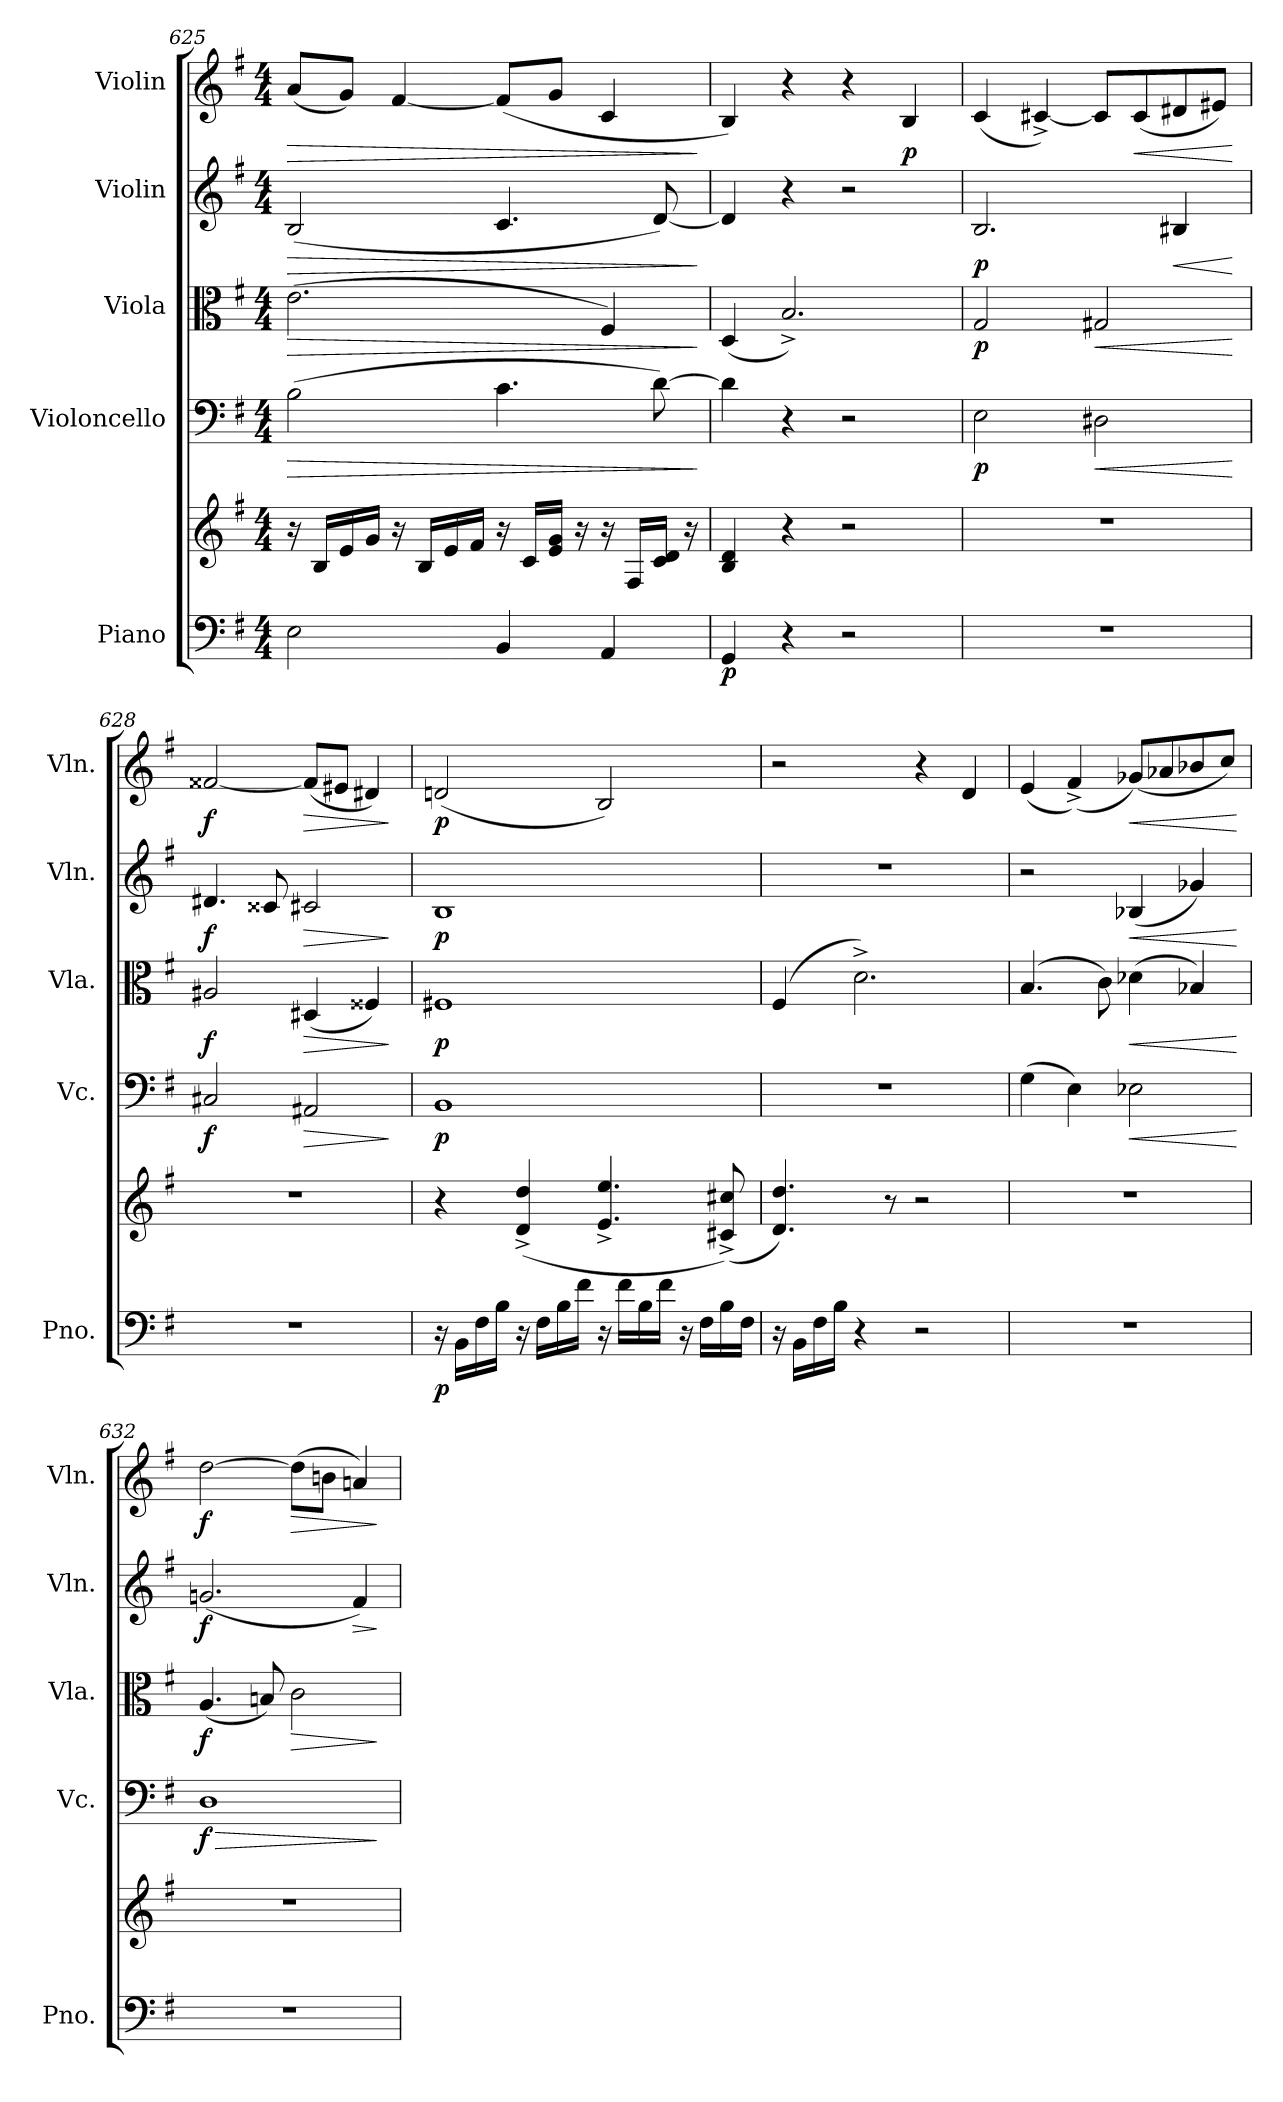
**kern	**kern	**dynam	**kern	**dynam	**kern	**dynam	**kern	**dynam	**kern	**dynam
*part5	*part5	*part5	*part4	*part4	*part3	*part3	*part2	*part2	*part1	*part1
*staff6	*staff5	*staff5/6	*staff4	*staff4	*staff3	*staff3	*staff2	*staff2	*staff1	*staff1
*I"Piano	*	*	*I"Violoncello	*	*I"Viola	*	*I"Violin	*	*I"Violin	*
*I'Pno.	*	*	*I'Vc.	*	*I'Vla.	*	*I'Vln.	*	*I'Vln.	*
!!LO:LB:g=z
*clefF4	*clefG2	*	*clefF4	*	*clefC3	*	*clefG2	*	*clefG2	*
*k[f#]	*k[f#]	*	*k[f#]	*	*k[f#]	*	*k[f#]	*	*k[f#]	*
*M4/4	*M4/4	*	*M4/4	*	*M4/4	*	*M4/4	*	*M4/4	*
=625	=625	=625	=625	=625	=625	=625	=625	=625	=625	=625
!	!	!	!	!LO:HP:b	!	!LO:HP:b	!	!LO:HP:b	!	!LO:HP:b
2E\	16r	.	(2B\	>	(2.e\	>	(2B/	>	(8a/L	>
.	16B/LL	.	.	.	.	.	.	.	.	.
.	16e/	.	.	.	.	.	.	.	8g/J)	.
.	16g/JJ	.	.	.	.	.	.	.	.	.
.	16r	.	.	.	.	.	.	.	[4f#/	.
.	16B/LL	.	.	.	.	.	.	.	.	.
.	16e/	.	.	.	.	.	.	.	.	.
.	16f#/JJ	.	.	.	.	.	.	.	.	.
4BB/	16r	.	4.c\	.	.	.	4.c/	.	(8f#/L]	.
.	16c/LL	.	.	.	.	.	.	.	.	.
.	16e/ 16g/JJ	.	.	.	.	.	.	.	8g/J	.
.	16r	.	.	.	.	.	.	.	.	.
4AA/	16r	.	.	.	4F#/)	.	.	.	4c/	.
.	16F#/LL	.	.	.	.	.	.	.	.	.
.	16c/ 16d/JJ	.	[8d\)	.	.	.	[8d/)	.	.	.
.	16r	.	.	.	.	.	.	.	.	.
.	.	.	.	]	.	]	.	]	.	]
=626	=626	=626	=626	=626	=626	=626	=626	=626	=626	=626
!	!	!LO:DY:b=2	!	!	!	!	!	!	!	!
4GG/	4B/ 4d/	p	4d\]	.	(4D/	.	4d/]	.	4B/)	.
4r	4r	.	4r	.	2.B^/)	.	4r	.	4r	.
2r	2r	.	2r	.	.	.	2r	.	4r	.
!	!	!	!	!	!	!	!	!	!	!LO:DY:b
.	.	.	.	.	.	.	.	.	4B/	p
=627	=627	=627	=627	=627	=627	=627	=627	=627	=627	=627
!	!	!	!	!LO:DY:b	!	!LO:DY:b	!	!LO:DY:b	!	!
1r	1r	.	2E\	p	2G/	p	2.B/	p	(4c/	.
.	.	.	.	.	.	.	.	.	[4c#X^/)	.
!	!	!	!	!LO:HP:b	!	!LO:HP:b	!	!	!	!
.	.	.	2D#X\	<	2G#X/	<	.	.	8c#/L]	.
!	!	!	!	!	!	!	!	!	!	!LO:HP:b
.	.	.	.	.	.	.	.	.	(8c#/	<
!	!	!	!	!	!	!	!	!LO:HP:b	!	!
.	.	.	.	.	.	.	4B#X/	<	8d#X/	.
.	.	.	.	.	.	.	.	.	8e#X/J)	.
.	.	.	.	[	.	[	.	[	.	[
=628	=628	=628	=628	=628	=628	=628	=628	=628	=628	=628
!	!	!	!	!LO:DY:b	!	!LO:DY:b	!	!LO:DY:b	!	!LO:DY:b
1r	1r	.	2C#X/	f	2A#X/	f	4.d#X/	f	[2f##X/	f
.	.	.	.	.	.	.	8c##X/	.	.	.
!	!	!	!	!LO:HP:b	!	!LO:HP:b	!	!LO:HP:b	!	!LO:HP:b
.	.	.	2AA#X/	>	(4D#X/	>	2c#X/	>	(8f##/L]	>
.	.	.	.	.	.	.	.	.	8e#X/J	.
.	.	.	.	.	4F##X/)	.	.	.	4d#X/)	.
.	.	.	.	]	.	]	.	]	.	]
!!LO:PB:g=z
=629	=629	=629	=629	=629	=629	=629	=629	=629	=629	=629
!	!	!LO:DY:b=2	!	!LO:DY:b	!	!LO:DY:b	!	!LO:DY:b	!	!LO:DY:b
16r	4r	p	1BB	p	1F#X	p	1B	p	(2dn/	p
16BB\LL	.	.	.	.	.	.	.	.	.	.
16F#\	.	.	.	.	.	.	.	.	.	.
16B\JJ	.	.	.	.	.	.	.	.	.	.
16r	(4d/^ 4dd/^	.	.	.	.	.	.	.	.	.
16F#\LL	.	.	.	.	.	.	.	.	.	.
16B\	.	.	.	.	.	.	.	.	.	.
16f#\JJ	.	.	.	.	.	.	.	.	.	.
16r	4.e/^ 4.ee/^	.	.	.	.	.	.	.	2B/)	.
16f#\LL	.	.	.	.	.	.	.	.	.	.
16B\	.	.	.	.	.	.	.	.	.	.
16f#\JJ	.	.	.	.	.	.	.	.	.	.
16r	.	.	.	.	.	.	.	.	.	.
16F#\LL	.	.	.	.	.	.	.	.	.	.
16B\	(8c#X/^ 8cc#X/^)	.	.	.	.	.	.	.	.	.
16F#\JJ	.	.	.	.	.	.	.	.	.	.
=630	=630	=630	=630	=630	=630	=630	=630	=630	=630	=630
16r	4.d/ 4.dd/)	.	1r	.	(4F#/	.	1r	.	2r	.
16BB\LL	.	.	.	.	.	.	.	.	.	.
16F#\	.	.	.	.	.	.	.	.	.	.
16B\JJ	.	.	.	.	.	.	.	.	.	.
4r	.	.	.	.	2.d^\)	.	.	.	.	.
.	8r	.	.	.	.	.	.	.	.	.
2r	2r	.	.	.	.	.	.	.	4r	.
.	.	.	.	.	.	.	.	.	4d/	.
=631	=631	=631	=631	=631	=631	=631	=631	=631	=631	=631
1r	1r	.	(4G\	.	(4.B/	.	2r	.	(4e/	.
.	.	.	4E\)	.	.	.	.	.	(4f#^/)	.
.	.	.	.	.	8c\)	.	.	.	.	.
!	!	!	!	!LO:HP:b	!	!LO:HP:b	!	!LO:HP:b	!	!LO:HP:b
.	.	.	2E-X\	<	(4d-X\	<	(4B-X/	<	(8g-X/L)	<
.	.	.	.	.	.	.	.	.	8a-X/	.
.	.	.	.	.	4B-X/)	.	4g-X/)	.	8b-X/	.
.	.	.	.	.	.	.	.	.	8cc/J)	.
.	.	.	.	[	.	[	.	[	.	[
=632	=632	=632	=632	=632	=632	=632	=632	=632	=632	=632
!	!	!	!	!LO:HP:b	!	!	!	!	!	!
!	!	!	!	!LO:DY:n=1:b	!	!LO:DY:b	!	!LO:DY:b	!	!LO:DY:b
1r	1r	.	1D	> f	(4.A/	f	(2.gn/	f	[2dd\	f
.	.	.	.	.	8Bn/)	.	.	.	.	.
!	!	!	!	!	!	!LO:HP:b	!	!	!	!LO:HP:b
.	.	.	.	.	2c\	>	.	.	(8dd\L]	>
.	.	.	.	.	.	.	.	.	8bn\J	.
!	!	!	!	!	!	!	!	!LO:HP:b	!	!
.	.	.	.	.	.	.	4f#/)	>	4an/)	.
.	.	.	.	]	.	]	.	]	.	]
=	=	=	=	=	=	=	=	=	=	=
*-	*-	*-	*-	*-	*-	*-	*-	*-	*-	*-
